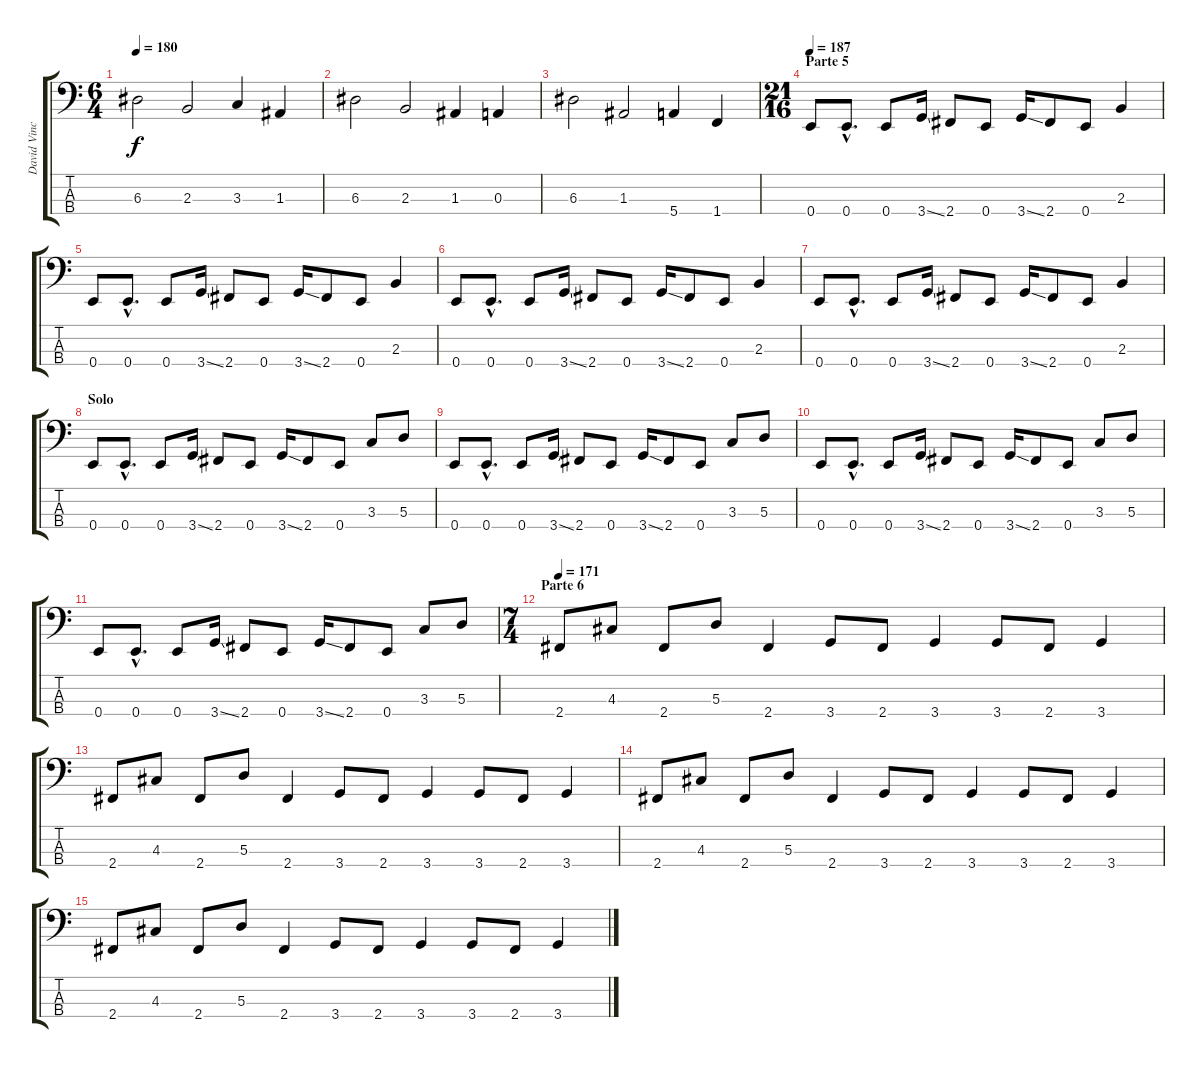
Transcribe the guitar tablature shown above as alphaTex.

\track ("David Vincent" "David Vinc") {instrument electricbasspick}
\staff {score tabs}
\tuning (G2 D2 A1 E1) {hide}
\ts (6 4)
\tempo 180
\clef f4
\ks c
6.3.2{dy f} 2.3.2 3.3.4 1.3.4 |
6.3.2 2.3.2 1.3.4 0.3.4 |
6.3.2 1.3.2 5.4.4 1.4.4 |
\ts (21 16)
\section ("" "Parte 5")
\tempo 147
\tempo 187
0.4.8 0.4{hac}.8{d} 0.4.8 3.4{ss}.16 2.4.8 0.4.8 3.4{ss}.16 2.4.8 0.4.8 2.3.4 |
0.4.8 0.4{hac}.8{d} 0.4.8 3.4{ss}.16 2.4.8 0.4.8 3.4{ss}.16 2.4.8 0.4.8 2.3.4 |
0.4.8 0.4{hac}.8{d} 0.4.8 3.4{ss}.16 2.4.8 0.4.8 3.4{ss}.16 2.4.8 0.4.8 2.3.4 |
0.4.8 0.4{hac}.8{d} 0.4.8 3.4{ss}.16 2.4.8 0.4.8 3.4{ss}.16 2.4.8 0.4.8 2.3.4 |
\section ("" "Solo")
0.4.8 0.4{hac}.8{d} 0.4.8 3.4{ss}.16 2.4.8 0.4.8 3.4{ss}.16 2.4.8 0.4.8 3.3.8 5.3.8 |
0.4.8 0.4{hac}.8{d} 0.4.8 3.4{ss}.16 2.4.8 0.4.8 3.4{ss}.16 2.4.8 0.4.8 3.3.8 5.3.8 |
0.4.8 0.4{hac}.8{d} 0.4.8 3.4{ss}.16 2.4.8 0.4.8 3.4{ss}.16 2.4.8 0.4.8 3.3.8 5.3.8 |
0.4.8 0.4{hac}.8{d} 0.4.8 3.4{ss}.16 2.4.8 0.4.8 3.4{ss}.16 2.4.8 0.4.8 3.3.8 5.3.8 |
\ts (7 4)
\section ("" "Parte 6")
\tempo 171
2.4.8 4.3.8 2.4.8 5.3.8 2.4.4 3.4.8 2.4.8 3.4.4 3.4.8 2.4.8 3.4.4 |
2.4.8 4.3.8 2.4.8 5.3.8 2.4.4 3.4.8 2.4.8 3.4.4 3.4.8 2.4.8 3.4.4 |
2.4.8 4.3.8 2.4.8 5.3.8 2.4.4 3.4.8 2.4.8 3.4.4 3.4.8 2.4.8 3.4.4 |
2.4.8 4.3.8 2.4.8 5.3.8 2.4.4 3.4.8 2.4.8 3.4.4 3.4.8 2.4.8 3.4.4
